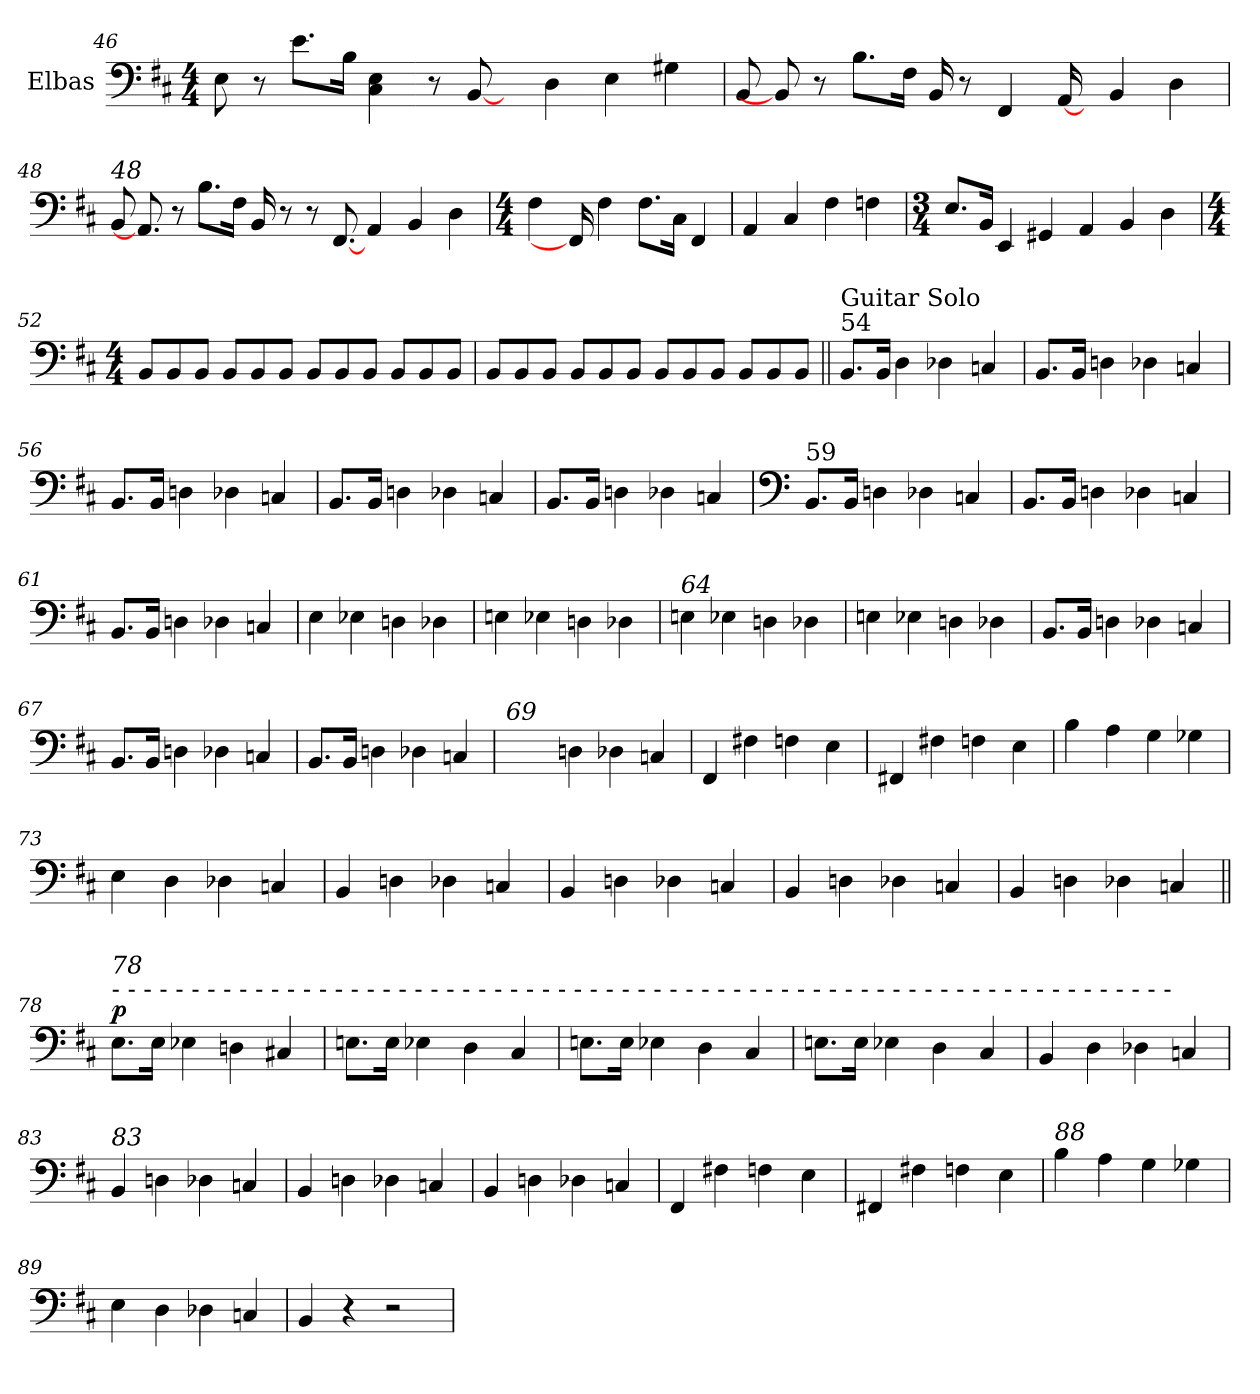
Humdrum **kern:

**kern	**dynam
*part1	*part1
*staff1	*staff1
*I"Elbas	*
*I'Elb.	*
*clefF4	*
*k[f#c#]	*
*M4/4	*
=46	=46
8E\	.
8r	.
8.e\L	.
16B\Jk	.
4C#\ 4E\	.
8r	.
[8BB/	.
8ryy	.
4D\	.
4E\	.
4G#X\	.
=47	=47
8BB/	.
8BB/]	.
8r	.
8.B\L	.
16F#\Jk	.
16BB/	.
8r	.
4FF#/	.
[16AA/	.
16ryy	.
4BB/	.
4D\	.
!!LO:LB:g=z
=48	=48
!LO:TX:a:i:t=48	!
8BB/	.
8.AA/]	.
8r	.
8.B\L	.
16F#\Jk	.
16BB/	.
8r	.
8r	.
[8.FF#/	.
4AA/	.
4BB/	.
4D\	.
=49	=49
*M4/4	*
4F#\	.
16FF#/]	.
4F#\	.
8.F#\L	.
16C#\Jk	.
4FF#/	.
=50	=50
4AA/	.
4C#/	.
4F#\	.
4Fn\	.
!!LO:LB:g=z
=51	=51
*M3/4	*
8.E/L	.
16BB/Jk	.
4EE/	.
4GG#X/	.
4AA/	.
4BB/	.
4D\	.
=52	=52
*M4/4	*
8BB/L	.
8BB/	.
8BB/J	.
8BB/L	.
8BB/	.
8BB/J	.
8BB/L	.
8BB/	.
8BB/J	.
8BB/L	.
8BB/	.
8BB/J	.
=53	=53
8BB/L	.
8BB/	.
8BB/J	.
8BB/L	.
8BB/	.
8BB/J	.
8BB/L	.
8BB/	.
8BB/J	.
8BB/L	.
8BB/	.
8BB/J	.
!!LO:LB:g=z
=54||	=54||
!LO:TX:a:t=54	!
!LO:TX:a:t=Guitar Solo	!
8.BB/L	.
16BB/Jk	.
4D\	.
4D-X\	.
4Cn/	.
=55	=55
8.BB/L	.
16BB/Jk	.
4Dn\	.
4D-X\	.
4Cn/	.
=56	=56
8.BB/L	.
16BB/Jk	.
4Dn\	.
4D-X\	.
4Cn/	.
=57	=57
8.BB/L	.
16BB/Jk	.
4Dn\	.
4D-X\	.
4Cn/	.
=58	=58
8.BB/L	.
16BB/Jk	.
4Dn\	.
4D-X\	.
4Cn/	.
!!LO:PB:g=z
=59	=59
*clefF4	*
!LO:TX:a:t=59	!
8.BB/L	.
16BB/Jk	.
4Dn\	.
4D-X\	.
4Cn/	.
=60	=60
8.BB/L	.
16BB/Jk	.
4Dn\	.
4D-X\	.
4Cn/	.
=61	=61
8.BB/L	.
16BB/Jk	.
4Dn\	.
4D-X\	.
4Cn/	.
=62	=62
4E\	.
4E-X\	.
4Dn\	.
4D-X\	.
=63	=63
4En\	.
4E-X\	.
4Dn\	.
4D-X\	.
!!LO:LB:g=z
=64	=64
!LO:TX:a:i:t=64	!
4En\	.
4E-X\	.
4Dn\	.
4D-X\	.
=65	=65
4En\	.
4E-X\	.
4Dn\	.
4D-X\	.
=66	=66
8.BB/L	.
16BB/Jk	.
4Dn\	.
4D-X\	.
4Cn/	.
=67	=67
8.BB/L	.
16BB/Jk	.
4Dn\	.
4D-X\	.
4Cn/	.
=68	=68
8.BB/L	.
16BB/Jk	.
4Dn\	.
4D-X\	.
4Cn/	.
!!LO:LB:g=z
=69	=69
!LO:TX:a:i:t=69	!
8.BB/Lyy	.
16BB/Jk	.
4Dn\	.
4D-X\	.
4Cn/	.
=70	=70
4FF#/	.
4F#X\	.
4Fn\	.
4E\	.
=71	=71
4FF#X/	.
4F#X\	.
4Fn\	.
4E\	.
=72	=72
4B\	.
4A\	.
4G\	.
4G-X\	.
!!LO:LB:g=z
=73	=73
4E\	.
4D\	.
4D-X\	.
4Cn/	.
=74	=74
4BB/	.
4Dn\	.
4D-X\	.
4Cn/	.
=75	=75
4BB/	.
4Dn\	.
4D-X\	.
4Cn/	.
=76	=76
4BB/	.
4Dn\	.
4D-X\	.
4Cn/	.
=77	=77
4BB/	.
4Dn\	.
4D-X\	.
4Cn/	.
!!LO:LB:g=z
=78||	=78||
!LO:TX:a:t=- - - - - - - - - - - - - - - - - - - - - - - - - - - - - - - - - - - - - - - - - - - - - - - - - - - - - - - - - - - - - - - - - - -	!
!LO:TX:a:i:t=78	!
!	!LO:DY:a
8.E\L	p
16E\Jk	.
4E-X\	.
4Dn\	.
4C#X/	.
=79	=79
8.En\L	.
16E\Jk	.
4E-X\	.
4D\	.
4C#/	.
=80	=80
8.En\L	.
16E\Jk	.
4E-X\	.
4D\	.
4C#/	.
=81	=81
8.En\L	.
16E\Jk	.
4E-X\	.
4D\	.
4C#/	.
=82	=82
4BB/	.
4D\	.
4D-X\	.
4Cn/	.
!!LO:LB:g=z
=83	=83
!LO:TX:a:i:t=83	!
4BB/	.
4Dn\	.
4D-X\	.
4Cn/	.
=84	=84
4BB/	.
4Dn\	.
4D-X\	.
4Cn/	.
=85	=85
4BB/	.
4Dn\	.
4D-X\	.
4Cn/	.
=86	=86
4FF#/	.
4F#X\	.
4Fn\	.
4E\	.
=87	=87
4FF#X/	.
4F#X\	.
4Fn\	.
4E\	.
!!LO:LB:g=z
=88	=88
!LO:TX:a:i:t=88	!
4B\	.
4A\	.
4G\	.
4G-X\	.
=89	=89
4E\	.
4D\	.
4D-X\	.
4Cn/	.
=90	=90
4BB/	.
4r	.
2r	.
=	=
*-	*-
